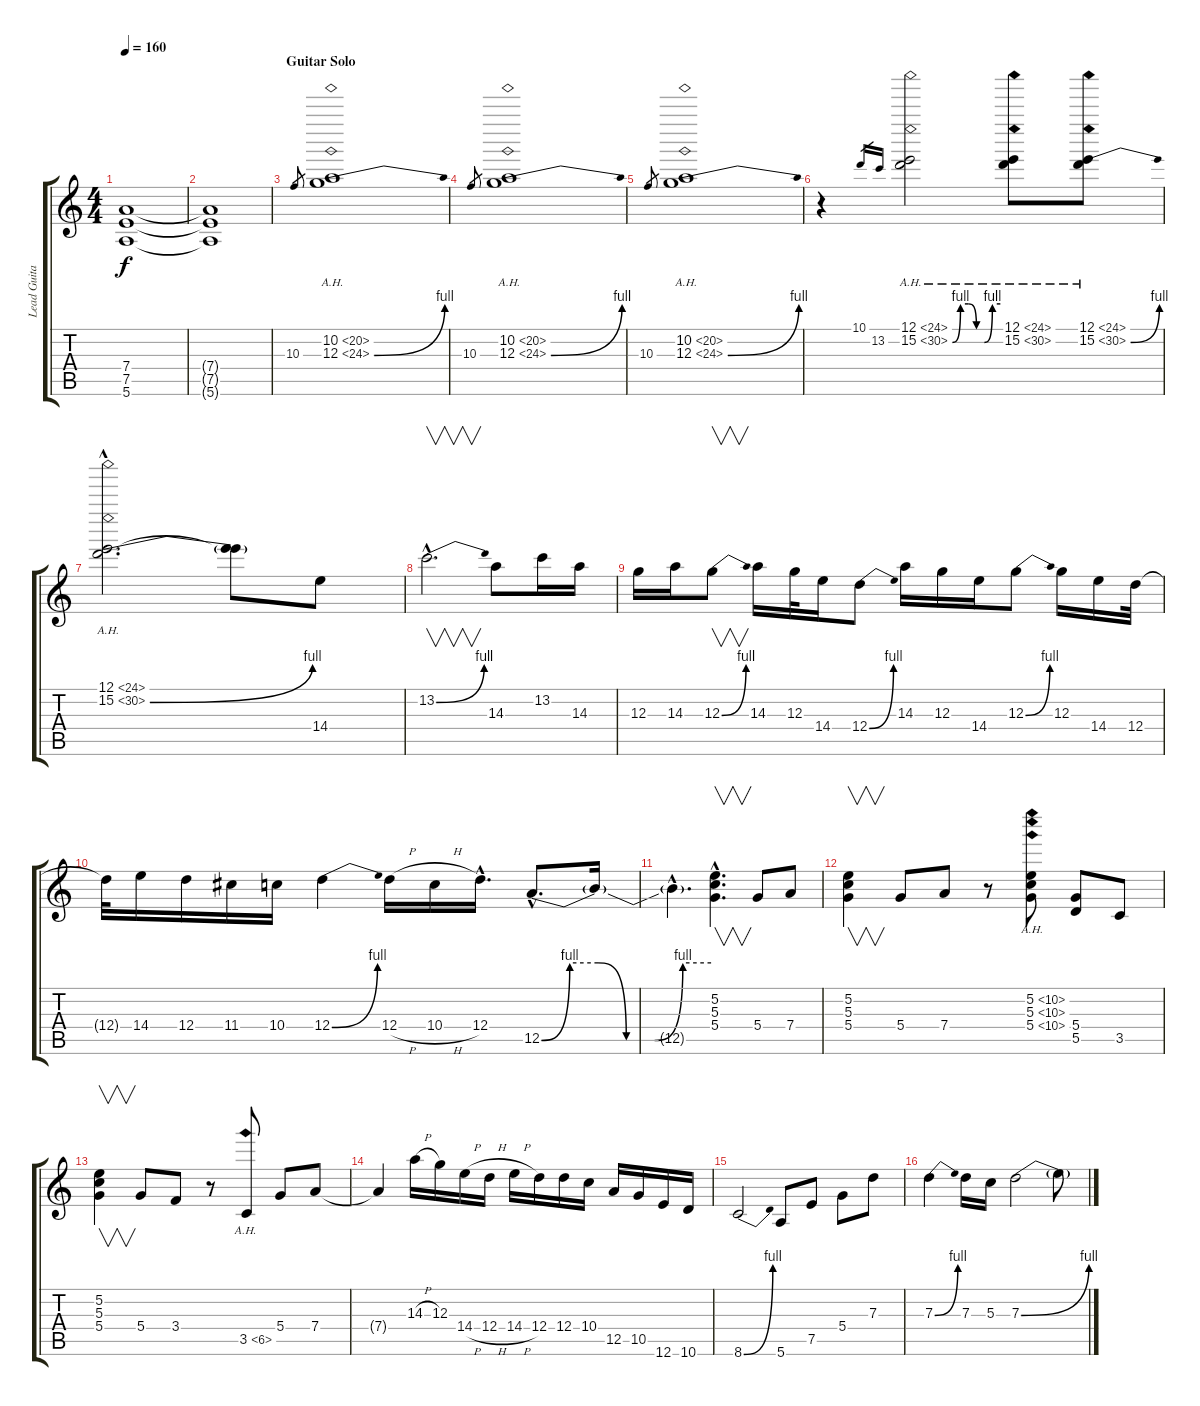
\track ("Lead Guitar" "Lead Guita") {instrument distortionguitar}
\staff {score tabs}
\tuning (E4 B3 G3 D3 A2 E2) {hide}
\ts (4 4)
\tempo 160
\clef g2
\ks c
(7.4 7.5 5.6).1{dy f} |
(7.4{t} 7.5{t} 5.6{t}).1 |
\section ("" "Guitar Solo")
10.3.8{gr} (10.2{ah 10} 12.3{be (bend 0 0 60 4) ah 12}).1 |
10.3.8{gr} (10.2{ah 10} 12.3{be (bend 0 0 60 4) ah 12}).1 |
10.3.8{gr} (10.2{ah 10} 12.3{be (bend 0 0 60 4) ah 12}).1 |
r.4 10.1.16{gr} 13.2.16{gr} (12.1{ah 12} 15.2{be (custom 0 0 10 4 20 4 30 0 40 0 50 4 60 4) ah 15}).2 (12.1{ah 12} 15.2{ah 15}).8 (12.1{ah 12} 15.2{be (bend 0 0 60 4) ah 15}).8 |
(12.1{ah 12 hac} 15.2{be (bend 0 0 60 4) ah 15 hac}).2{d} (12.1{t} 15.2{t}).8 14.4.8 |
13.2{be (bend 0 0 60 4) hac}.2{v d} 14.3.8 13.2.16 14.3.16 |
12.3.16 14.3.16 12.3{be (bend 0 0 60 4)}.8{v} 14.3.16 12.3.32 14.4.16 12.4{be (bend 0 0 60 4)}.8 14.3.16 12.3.16 14.4.16 12.3{be (bend 0 0 60 4)}.8 12.3.16 14.4.16 12.4.32 |
12.4{t}.32 14.4.16 12.4.16 11.4.16 10.4.16 12.4{be (bend 0 0 60 4)}.4 12.4{h}.16 10.4{h}.16 12.4{hac}.16{d} 12.5{be (custom 0 0 10 4 20 4 30 0 40 0 50 4 60 4) hac}.8{d} 12.5{t}.16 |
12.5{hac t}.4{d} (5.2{hac} 5.3{hac} 5.4{hac}).4{v d} 5.4.8 7.4.8 |
(5.2 5.3 5.4).4{v} 5.4.8 7.4.8 r.8 (5.2{ah 5} 5.3{ah 5} 5.4{ah 5}).8 (5.4 5.5).8 3.5.8 |
(5.2 5.3 5.4).4{v} 5.4.8 3.4.8 r.8 3.5{ah 3}.8 5.4.8 7.4.8 |
7.4{t}.4 14.3{h}.16 12.3.16 14.4{h}.16 12.4{h}.16 14.4{h}.16 12.4.16 12.4.16 10.4.16 12.5.16 10.5.16 12.6.16 10.6.16 |
8.6{be (bend 0 0 60 4)}.2 5.6.8 7.5.8 5.4.8 7.3.8 |
7.3{be (bend 0 0 60 4)}.4 7.3.16 5.3.16 7.3{be (bend 0 0 60 4)}.2 7.3{t}.8
